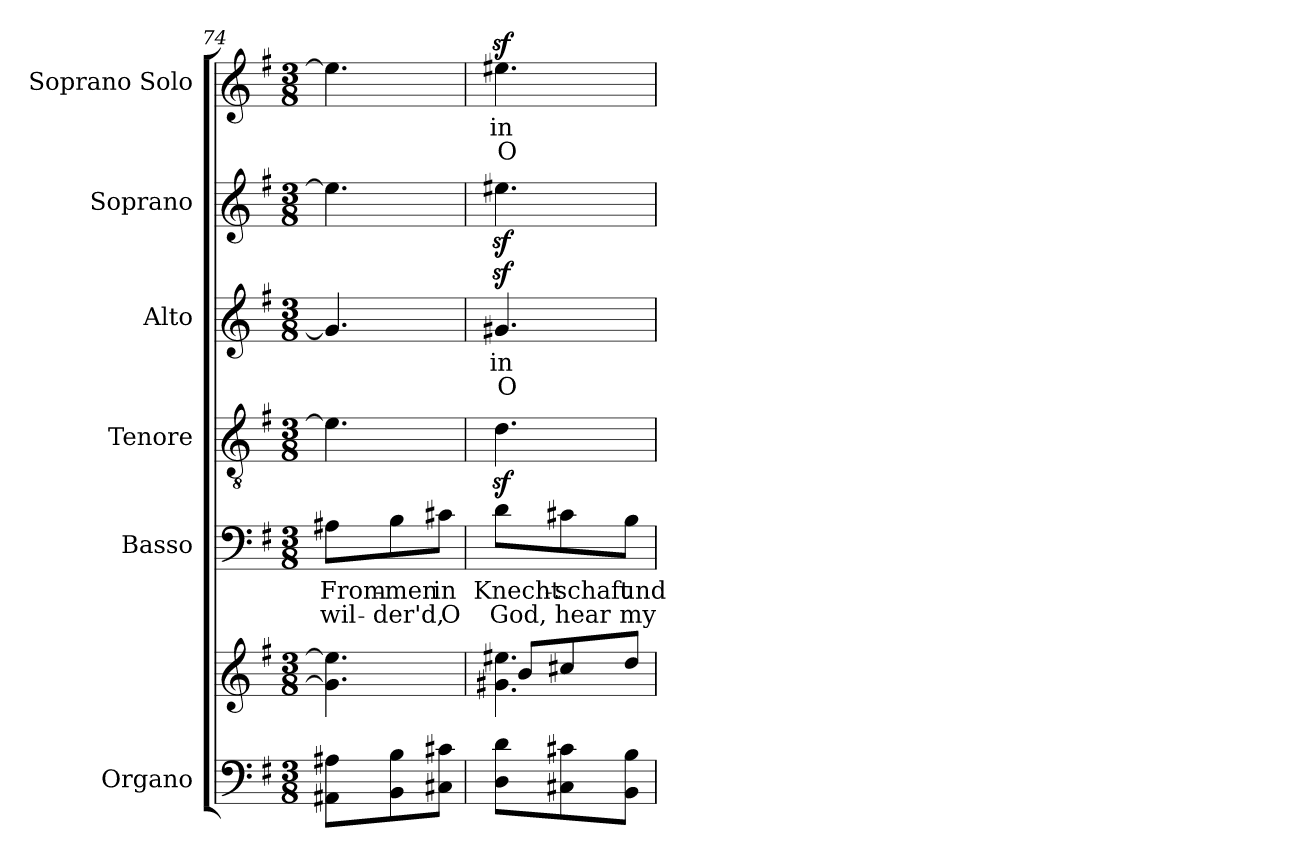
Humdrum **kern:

**kern	**kern	**kern	**text	**text	**kern	**kern	**text	**text	**kern	**kern	**text	**text
*part6	*part6	*part5	*part5	*part5	*part4	*part3	*part3	*part3	*part2	*part1	*part1	*part1
*staff7	*staff6	*staff5	*staff5	*staff5	*staff4	*staff3	*staff3	*staff3	*staff2	*staff1	*staff1	*staff1
*I"Organo	*	*I"Basso	*	*	*I"Tenore	*I"Alto	*	*	*I"Soprano	*I"Soprano Solo	*	*
*clefF4	*clefG2	*clefF4	*	*	*clefGv2	*clefG2	*	*	*clefG2	*clefG2	*	*
*k[f#]	*k[f#]	*k[f#]	*	*	*k[f#]	*k[f#]	*	*	*k[f#]	*k[f#]	*	*
*M3/8	*M3/8	*M3/8	*	*	*M3/8	*M3/8	*	*	*M3/8	*M3/8	*	*
=74	=74	=74	=74	=74	=74	=74	=74	=74	=74	=74	=74	=74
!	!	!	!LO:LY:b	!LO:LY:b	!	!	!	!	!	!	!	!
8AA#X\ 8A#X\L	4.g\] 4.ee\]	8A#X\L	From-	wil-	4.e\]	4.g/]	.	.	4.ee\]	4.ee\]	.	.
!	!	!	!LO:LY:b	!LO:LY:b	!	!	!	!	!	!	!	!
8BB\ 8B\	.	8B\	-men	der'd,	.	.	.	.	.	.	.	.
!	!	!	!LO:LY:b	!LO:LY:b	!	!	!	!	!	!	!	!
8C#X\ 8c#X\J	.	8c#X\J	in	O	.	.	.	.	.	.	.	.
!!LO:PB:g=z
=75	=75	=75	=75	=75	=75	=75	=75	=75	=75	=75	=75	=75
*	*^	*	*	*	*	*	*	*	*	*	*	*
!	!	!	!	!LO:LY:b	!LO:LY:b	!	!	!LO:LY:b	!LO:LY:b	!	!	!LO:LY:b	!LO:LY:b
8D\ 8d\L	4.g#X\ 4.ee#X\	8b/L	8d\L	Knecht-	God,	4.dz<\	4.g#Xz</	in	O	4.ee#Xz<\	4.ee#Xz<\	in	O
!	!	!	!	!LO:LY:b	!LO:LY:b	!	!	!	!	!	!	!	!
8C#X\ 8c#X\	.	8cc#X/	8c#X\	-schaft	hear	.	.	.	.	.	.	.	.
!	!	!	!	!LO:LY:b	!LO:LY:b	!	!	!	!	!	!	!	!
8BB\ 8B\J	.	8dd/J	8B\J	und	my	.	.	.	.	.	.	.	.
*	*v	*v	*	*	*	*	*	*	*	*	*	*	*
=	=	=	=	=	=	=	=	=	=	=	=	=
*-	*-	*-	*-	*-	*-	*-	*-	*-	*-	*-	*-	*-
